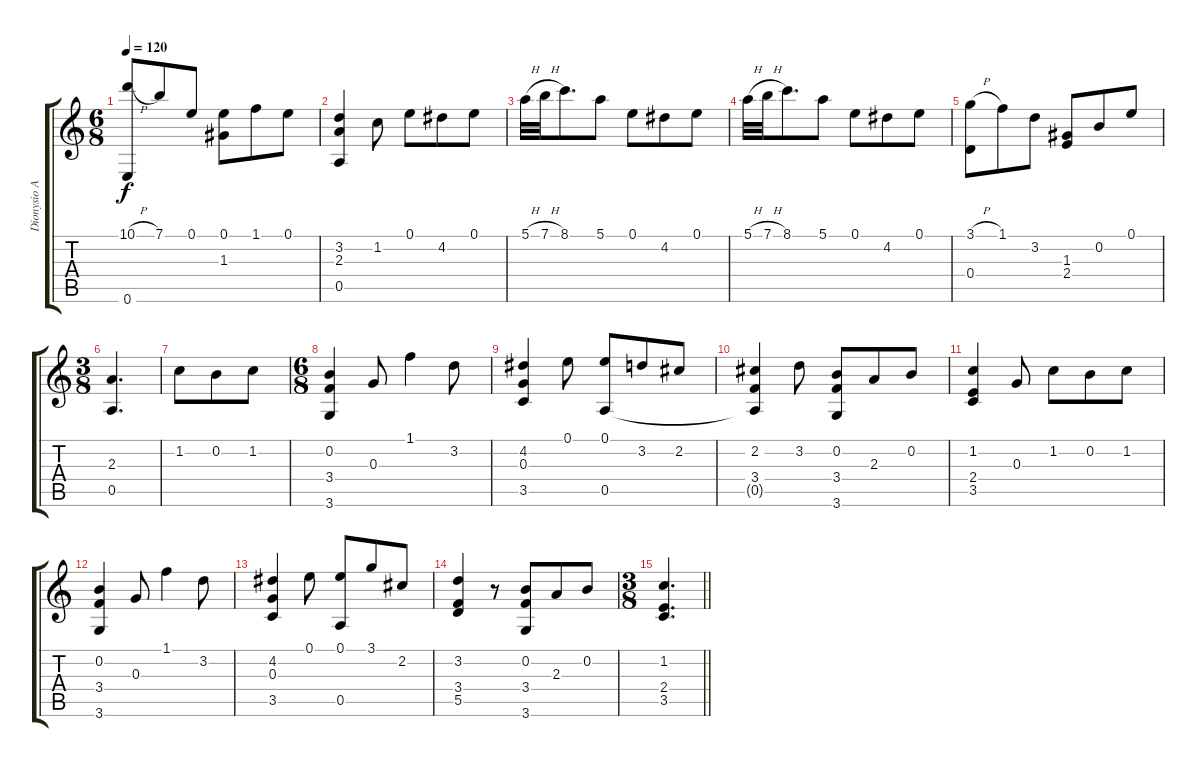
\track ("Dionysio Aguado" "Dionysio A") {instrument acousticguitarnylon}
\staff {score tabs}
\tuning (E4 B3 G3 D3 A2 E2) {hide}
\ts (6 8)
\tempo 120
\clef g2
\ks c
(10.1{h} 0.6).8{dy f} 7.1.8 0.1.8 (0.1 1.3).8 1.1.8 0.1.8 |
(3.2 2.3 0.5).4 1.2.8 0.1.8 4.2.8 0.1.8 |
5.1{h}.32 7.1{h}.32 8.1.8{d} 5.1.8 0.1.8 4.2.8 0.1.8 |
5.1{h}.32 7.1{h}.32 8.1.8{d} 5.1.8 0.1.8 4.2.8 0.1.8 |
(3.1{h} 0.4).8 1.1.8 3.2.8 (1.3 2.4).8 0.2.8 0.1.8 |
\ts (3 8)
(2.3 0.5).4{d} |
1.2.8 0.2.8 1.2.8 |
\ts (6 8)
(0.2 3.4 3.6).4 0.3.8 1.1.4 3.2.8 |
(4.2 0.3 3.5).4 0.1.8 (0.1 0.5).8 3.2.8 2.2.8 |
(2.2 3.4 0.5{t}).4 3.2.8 (0.2 3.4 3.6).8 2.3.8 0.2.8 |
(1.2 2.4 3.5).4 0.3.8 1.2.8 0.2.8 1.2.8 |
(0.2 3.4 3.6).4 0.3.8 1.1.4 3.2.8 |
(4.2 0.3 3.5).4 0.1.8 (0.1 0.5).8 3.1.8 2.2.8 |
(3.2 3.4 5.5).4 r.8 (0.2 3.4 3.6).8 2.3.8 0.2.8 |
\ts (3 8)
\barLineRight lightlight
(1.2 2.4 3.5).4{d}
